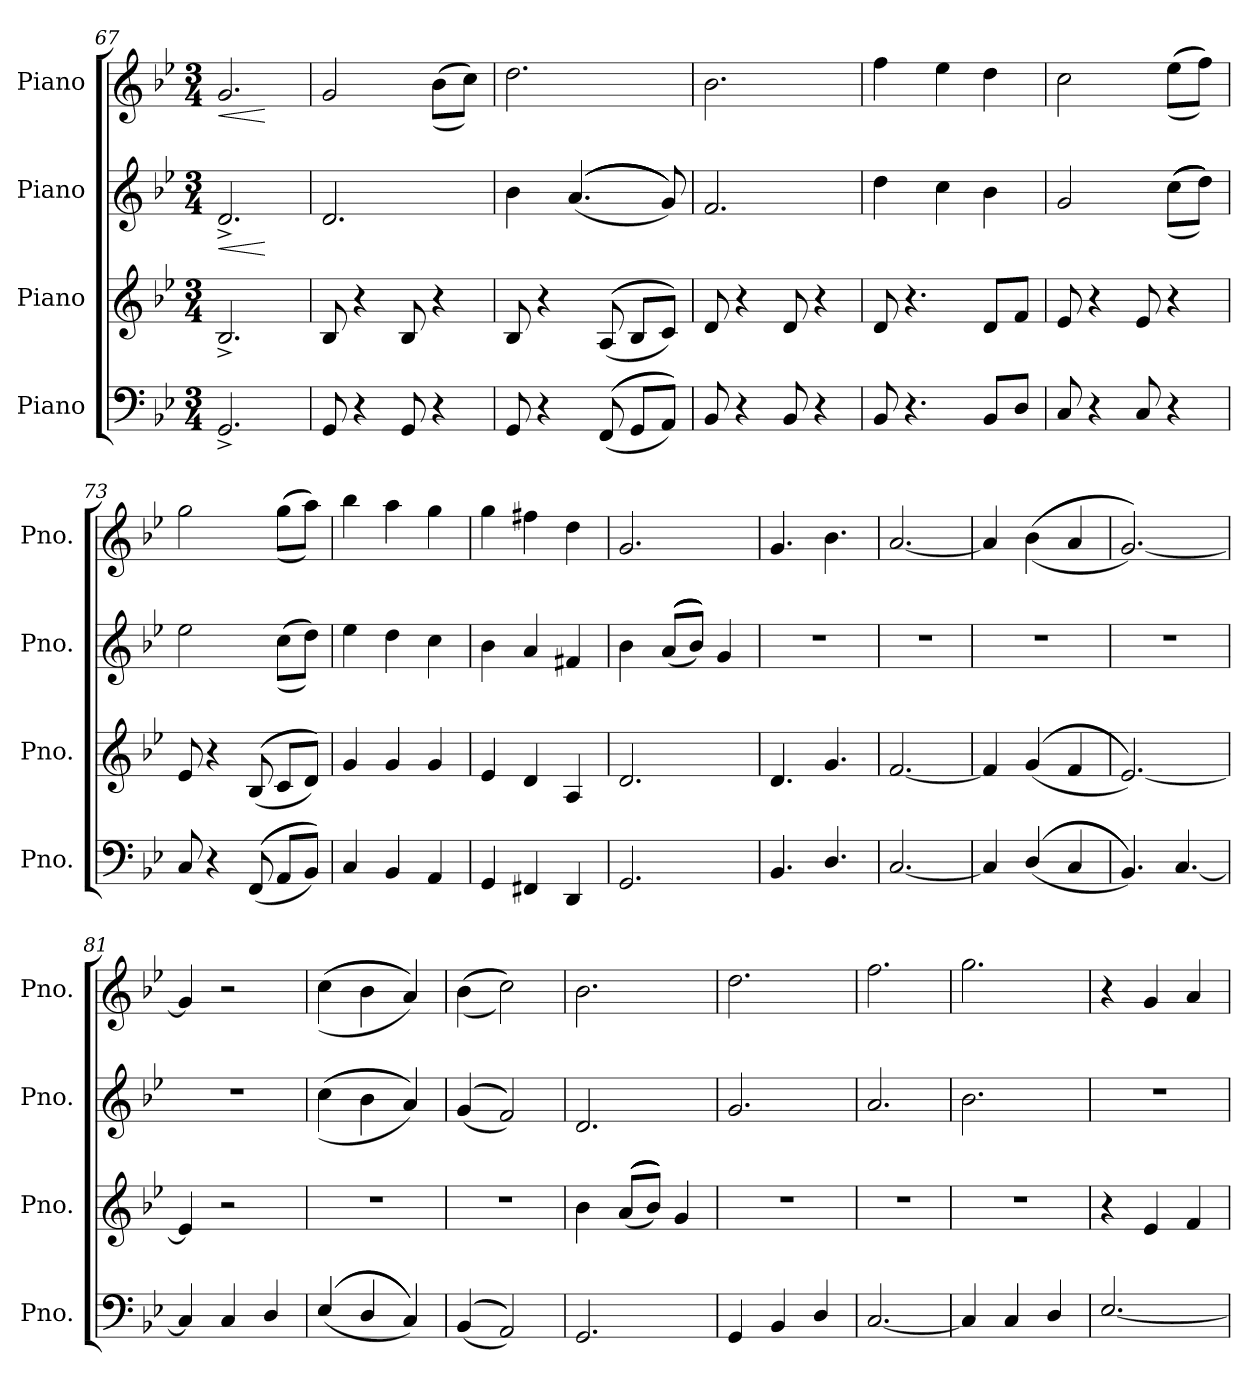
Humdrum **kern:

**kern	**kern	**kern	**dynam	**kern	**dynam
*part4	*part3	*part2	*part2	*part1	*part1
*staff4	*staff3	*staff2	*staff2	*staff1	*staff1
*I"Piano	*I"Piano	*I"Piano	*	*I"Piano	*
*I'Pno.	*I'Pno.	*I'Pno.	*	*I'Pno.	*
*clefF4	*clefG2	*clefG2	*	*clefG2	*
*k[b-e-]	*k[b-e-]	*k[b-e-]	*	*k[b-e-]	*
*M3/4	*M3/4	*M3/4	*	*M3/4	*
=67	=67	=67	=67	=67	=67
!	!	!	!LO:HP:b	!	!
!	!	!	!LO:HP:n=1:b	!	!
!	!	!	!LO:HP:n=1:b	!	!LO:HP:b
!	!	!	!	!	!LO:HP:n=1:b
!	!	!	!	!	!LO:HP:n=1:b
2.GG^i/	2.B-^j/	2.d^Z/	< < <	2.gV/	< < <
.	.	.	[	.	[
=68	=68	=68	=68	=68	=68
8GGi/	8B-j/	2.dZ/	.	2gV/	.
4r	4r	.	.	.	.
8GGi/	8B-j/	.	.	.	.
4r	4r	.	.	(>(>(>8b-V\L	[
.	.	.	.	8ccV\J)))	[
.	.	.	[	.	.
=69	=69	=69	=69	=69	=69
8GGi/	8B-j/	4b-Z\	.	2.ddV\	.
4r	4r	.	.	.	.
.	.	(<(<(<(<(<(<4.aZ/	[	.	.
(<(<(<8FFi/	(<(<(<8Aj/	.	.	.	.
8GGi/L	8B-j/L	.	.	.	.
8AAi/J)))	8cj/J)))	(((((((((8gZ/))))))	.	.	.
=70	=70	=70	=70	=70	=70
8BB-i/	8dj/	2.fZ/	.	2.b-V\	.
4r	4r	.	.	.	.
8BB-i/	8dj/	.	.	.	.
4r	4r	.	.	.	.
=71	=71	=71	=71	=71	=71
8BB-i/	8dj/	4ddZ\	.	4ffV\	.
4.r	4.r	.	.	.	.
.	.	4ccZ\	.	4ee-V\	.
8BB-i/L	8dj/L	4b-Z\	.	4ddV\	.
8Di/J	8fj/J	.	.	.	.
=72	=72	=72	=72	=72	=72
8Ci/	8e-j/	2gZ/	.	2ccV\	.
4r	4r	.	.	.	.
8Ci/	8e-j/	.	.	.	.
4r	4r	(>(>(>(>(>(>8ccZ\L	.	(>(>(>8ee-V\L	.
.	.	(((((((((8ddZ\J))))))	.	8ffV\J)))	.
!!LO:LB:g=z
=73	=73	=73	=73	=73	=73
8Ci/	8e-j/	2ee-Z\	.	2ggV\	.
4r	4r	.	.	.	.
(<(<(<8FFi/	(<(<(<8B-j/	.	.	.	.
8AAi/L	8cj/L	(>(>(>8ccZ\L	.	(>(>(>8ggV\L	.
8BB-i/J)))	8dj/J)))	8ddZ\J)))	.	8aaV\J)))	.
=74	=74	=74	=74	=74	=74
4Ci/	4gj/	4ee-Z\	.	4bb-V\	.
4BB-i/	4gj/	4ddZ\	.	4aaV\	.
4AAi/	4gj/	4ccZ\	.	4ggV\	.
=75	=75	=75	=75	=75	=75
4GGi/	4e-j/	4b-Z\	.	4ggV\	.
4FF#Xi/	4dj/	4aZ/	.	4ff#XV\	.
4DDi/	4Aj/	4f#XZ/	.	4ddV\	.
=76	=76	=76	=76	=76	=76
2.GGi/	2.dj/	4b-Z\	.	2.gV/	.
.	.	(<(<(<(<(<(<8aZ/L	.	.	.
.	.	(((((((((8b-Z/J))))))	.	.	.
.	.	4gZ/	.	.	.
=77	=77	=77	=77	=77	=77
4.BB-i/	4.dj/	2.r	.	4.gV/	.
4.Di/	4.gj/	.	.	4.b-V\	.
=78	=78	=78	=78	=78	=78
[2.Ci/	[2.fj/	2.r	.	[2.aV/	.
=79	=79	=79	=79	=79	=79
4Ci/]	4fj/]	2.r	.	4aV/]	.
(<(<(<4Di/	(<(<(<4gj/	.	.	(>(>(>4b-V\	.
4Ci/	4fj/	.	.	4aV/	.
=80	=80	=80	=80	=80	=80
4.BB-i/)))	[2.e-j/)))	2.r	.	[2.gV/)))	.
[4.Ci/	.	.	.	.	.
=81	=81	=81	=81	=81	=81
4Ci/]	4e-j/]	2.r	.	4gV/]	.
4Ci/	2r	.	.	2r	.
4Di/	.	.	.	.	.
=82	=82	=82	=82	=82	=82
(<(<(<4E-i/	2.r	(>(>(>4ccZ\	.	(>(>(>4ccV\	.
4Di/	.	4b-Z\	.	4b-V\	.
4Ci/)))	.	4aZ/)))	.	4aV/)))	.
!!LO:PB:g=z
=83	=83	=83	=83	=83	=83
(<(<(<4BB-i/	2.r	(<(<(<4gZ/	.	(>(>(>4b-V\	.
2AAi/)))	.	2fZ/)))	.	2ccV\)))	.
=84	=84	=84	=84	=84	=84
2.GGi/	4b-j\	2.dZ/	.	2.b-V\	.
.	(<(<(<(<(<(<8aj/L	.	.	.	.
.	(((((((((8b-j/J))))))	.	.	.	.
.	4gj/	.	.	.	.
=85	=85	=85	=85	=85	=85
4GGi/	2.r	2.gZ/	.	2.ddV\	.
4BB-i/	.	.	.	.	.
4Di/	.	.	.	.	.
=86	=86	=86	=86	=86	=86
[2.Ci/	2.r	2.aZ/	.	2.ffV\	.
=87	=87	=87	=87	=87	=87
4Ci/]	2.r	2.b-Z\	.	2.ggV\	.
4Ci/	.	.	.	.	.
4Di/	.	.	.	.	.
=88	=88	=88	=88	=88	=88
[2.E-i/	4r	2.r	.	4r	.
.	4e-j/	.	.	4gV/	.
.	4fj/	.	.	4aV/	.
=	=	=	=	=	=
*-	*-	*-	*-	*-	*-
